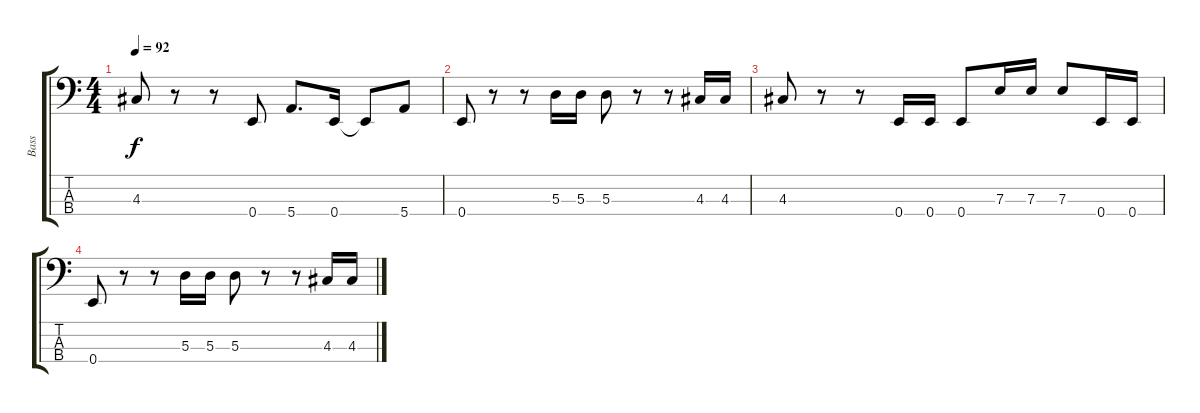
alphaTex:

\track ("Bass" "Bass") {instrument electricbassfinger}
\staff {score tabs}
\tuning (G2 D2 A1 E1) {hide}
\ts (4 4)
\tempo 92
\clef f4
\ks c
4.3.8{dy f} r.8 r.8 0.4.8 5.4.8{d} 0.4.16 0.4{t}.8 5.4.8 |
0.4.8{volume 2} r.8 r.8 5.3.16 5.3.16 5.3.8 r.8 r.8 4.3.16 4.3.16 |
4.3.8 r.8 r.8 0.4.16 0.4.16 0.4.8 7.3.16 7.3.16 7.3.8 0.4.16 0.4.16 |
0.4.8{volume 0} r.8 r.8 5.3.16 5.3.16 5.3.8 r.8 r.8 4.3.16 4.3.16
